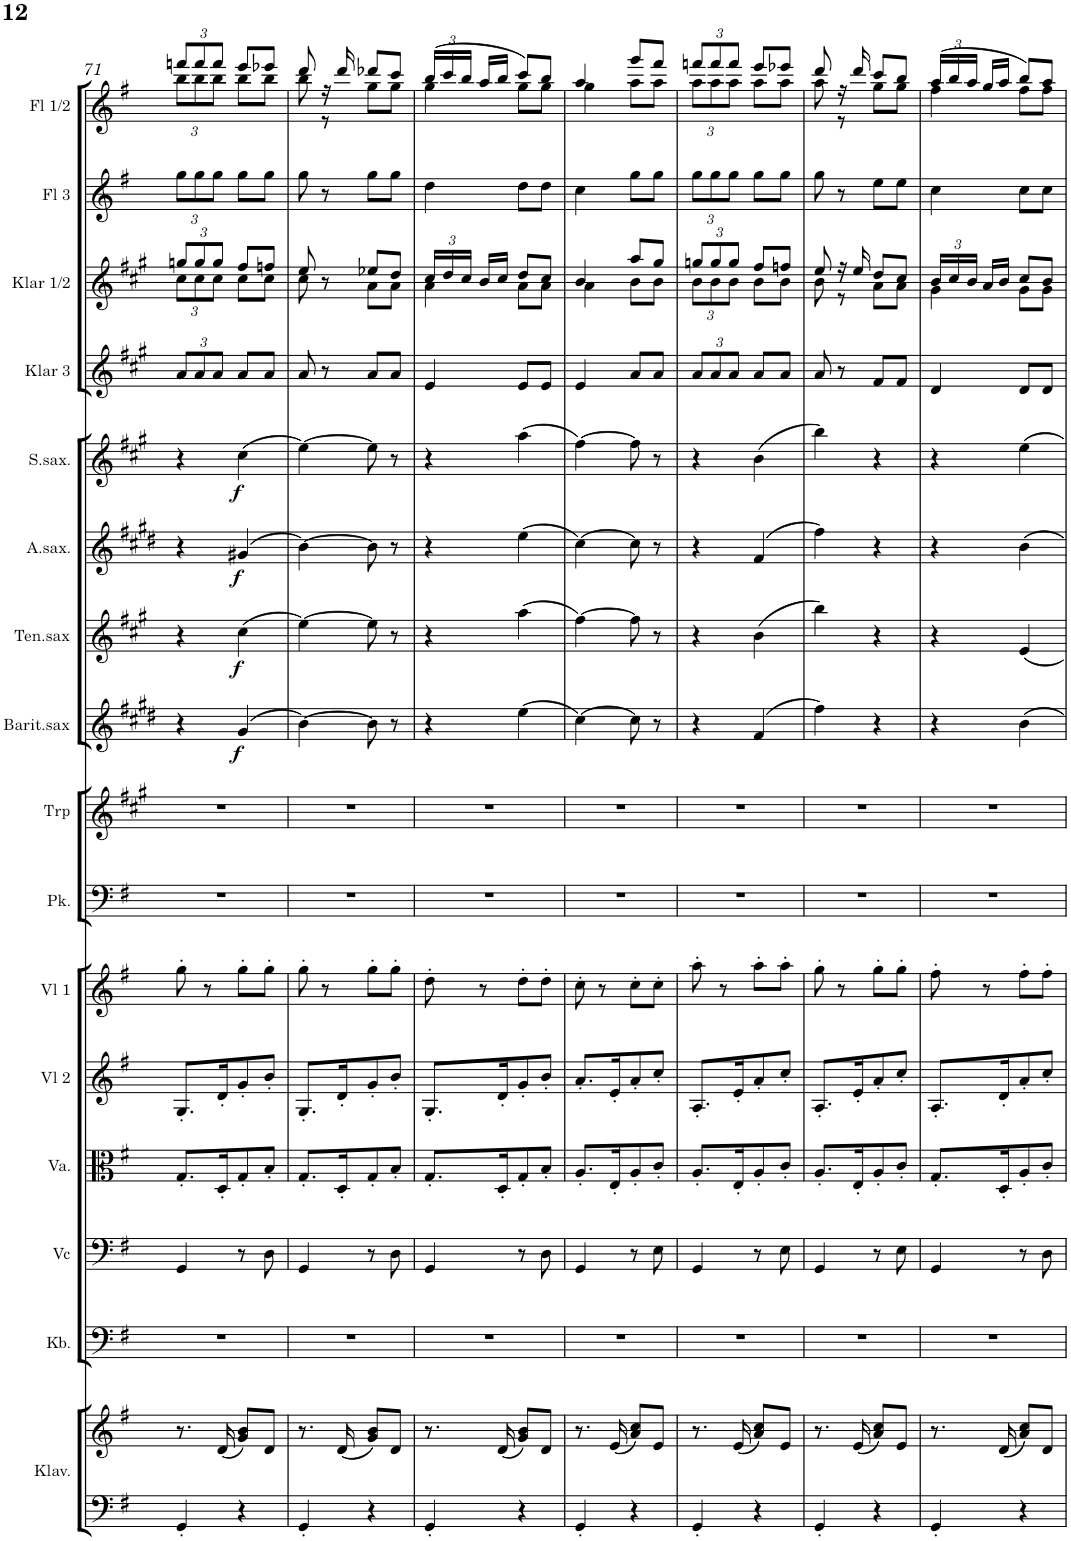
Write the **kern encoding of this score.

**kern	**kern	**kern	**kern	**kern	**kern	**kern	**kern	**kern	**kern	**dynam	**kern	**dynam	**kern	**dynam	**kern	**dynam	**kern	**kern	**kern	**kern
*part16	*part16	*part15	*part14	*part13	*part12	*part11	*part10	*part9	*part8	*part8	*part7	*part7	*part6	*part6	*part5	*part5	*part4	*part3	*part2	*part1
*staff17	*staff16	*staff15	*staff14	*staff13	*staff12	*staff11	*staff10	*staff9	*staff8	*staff8	*staff7	*staff7	*staff6	*staff6	*staff5	*staff5	*staff4	*staff3	*staff2	*staff1
*I"Klavier	*	*I"Kb.	*I"Vc	*I"Viola	*I"Vl 2	*I"Vl 1	*I"Pauken	*I"Trp (B)	*I"Barit.sax	*	*I"Ten.sax	*	*I"A.sax.	*	*I"S.sax.	*	*I"Klar 3 (B)	*I"Klar 1/2 (B)	*I"Fl 3	*I"Fl 1/2
*I'Klav.	*	*I'Kb.	*I'Vc	*I'Va.	*I'Vl 2	*I'Vl 1	*I'Pk.	*I'Trp	*I'Barit.sax	*	*I'Ten.sax	*	*I'A.sax.	*	*I'S.sax.	*	*I'Klar 3	*I'Klar 1/2	*I'Fl 3	*I'Fl 1/2
!!LO:PB:g=z
*clefF4	*clefG2	*clefF4	*clefF4	*clefC3	*clefG2	*clefG2	*clefF4	*clefG2	*clefG2	*	*clefG2	*	*clefG2	*	*clefG2	*	*clefG2	*clefG2	*clefG2	*clefG2
*	*	*Trd7c12	*	*	*	*	*	*Trd1c2	*Trd12c21	*	*Trd8c14	*	*Trd5c9	*	*Trd1c2	*	*Trd1c2	*Trd1c2	*	*
*k[f#]	*k[f#]	*k[f#]	*k[f#]	*k[f#]	*k[f#]	*k[f#]	*k[f#]	*k[f#c#g#]	*k[f#c#g#d#]	*	*k[f#c#g#]	*	*k[f#c#g#d#]	*	*k[f#c#g#]	*	*k[f#c#g#]	*k[f#c#g#]	*k[f#]	*k[f#]
*G:	*G:	*G:	*G:	*G:	*G:	*G:	*G:	*A:	*E:	*	*A:	*	*E:	*	*A:	*	*A:	*A:	*G:	*G:
*M2/4	*M2/4	*M2/4	*M2/4	*M2/4	*M2/4	*M2/4	*M2/4	*M2/4	*M2/4	*	*M2/4	*	*M2/4	*	*M2/4	*	*M2/4	*M2/4	*M2/4	*M2/4
*	*	*	*	*	*	*	*	*	*	*	*	*	*	*	*	*	*Xbrackettup	*Xbrackettup	*Xbrackettup	*Xbrackettup
=71	=71	=71	=71	=71	=71	=71	=71	=71	=71	=71	=71	=71	=71	=71	=71	=71	=71	=71	=71	=71
*	*	*	*	*	*	*	*	*	*	*	*	*	*	*	*	*	*	*^	*	*^
4GG'/	8.r	2r	4GG/	8.G'/L	8.G'/L	8gg'\	2r	2r	4r	.	4r	.	4r	.	4r	.	12a/L	12ggn/L	12cc#\L	12gg\L	12fffn/L	12bb\L
.	.	.	.	.	.	.	.	.	.	.	.	.	.	.	.	.	12a/	12gg/	12cc#\	12gg\	12fff/	12bb\
.	.	.	.	.	.	8r	.	.	.	.	.	.	.	.	.	.	.	.	.	.	.	.
.	.	.	.	.	.	.	.	.	.	.	.	.	.	.	.	.	12a/J	12gg/J	12cc#\J	12gg\J	12fff/J	12bb\J
.	(16d/	.	.	16D'/K	16d'/K	.	.	.	.	.	.	.	.	.	.	.	.	.	.	.	.	.
!	!	!	!	!	!	!	!	!	!	!LO:DY:b	!	!LO:DY:b	!	!LO:DY:b	!	!LO:DY:b	!	!	!	!	!	!
4r	8g/ 8b/L)	.	8r	8G'/	8g'/	8gg'\L	.	.	(4g#/	f	(4cc#\	f	(4g#X/	f	(4cc#\	f	8a/L	8ff#/L	8cc#\L	8gg\L	8eee/L	8bb\L
.	8d/J	.	8D\	8B'/J	8b'/J	8gg'\J	.	.	.	.	.	.	.	.	.	.	8a/J	8ffn/J	8cc#\J	8gg\J	8eee-X/J	8bb\J
=72	=72	=72	=72	=72	=72	=72	=72	=72	=72	=72	=72	=72	=72	=72	=72	=72	=72	=72	=72	=72	=72	=72
4GG'/	8.r	2r	4GG/	8.G'/L	8.G'/L	8gg'\	2r	2r	[>4b\)	.	[>4ee\)	.	[>4b\)	.	[>4ee\)	.	8a/	8ee/	8cc#\	8gg\	8ddd/	8bb\
.	.	.	.	.	.	8r	.	.	.	.	.	.	.	.	.	.	8r	8r	8ryy	8r	16r	8r
.	(16d/	.	.	16D'/K	16d'/K	.	.	.	.	.	.	.	.	.	.	.	.	.	.	.	16ddd/	.
4r	8g/ 8b/L)	.	8r	8G'/	8g'/	8gg'\L	.	.	8b\]	.	8ee\]	.	8b\]	.	8ee\]	.	8a/L	8ee-X/L	8a\L	8gg\L	8ddd-X/L	8gg\L
.	8d/J	.	8D\	8B'/J	8b'/J	8gg'\J	.	.	8r	.	8r	.	8r	.	8r	.	8a/J	8dd/J	8a\J	8gg\J	8ccc/J	8gg\J
=73	=73	=73	=73	=73	=73	=73	=73	=73	=73	=73	=73	=73	=73	=73	=73	=73	=73	=73	=73	=73	=73	=73
4GG'/	8.r	2r	4GG/	8.G'/L	8.G'/L	8dd'\	2r	2r	4r	.	4r	.	4r	.	4r	.	4e/	24cc#/LL	4a\	4dd\	(24bb/LL	4gg\
.	.	.	.	.	.	.	.	.	.	.	.	.	.	.	.	.	.	24dd/	.	.	24ccc/	.
.	.	.	.	.	.	.	.	.	.	.	.	.	.	.	.	.	.	24cc#/JJ	.	.	24bb/JJ	.
.	.	.	.	.	.	8r	.	.	.	.	.	.	.	.	.	.	.	16b/LL	.	.	16aa/LL	.
.	(16d/	.	.	16D'/K	16d'/K	.	.	.	.	.	.	.	.	.	.	.	.	16cc#/JJ	.	.	16bb/JJ	.
4r	8g/ 8b/L)	.	8r	8G'/	8g'/	8dd'\L	.	.	(4ee\	.	(4aa\	.	(4ee\	.	(4aa\	.	8e/L	8dd/L	8a\L	8dd\L	8ccc/L)	8gg\L
.	8d/J	.	8D\	8B'/J	8b'/J	8dd'\J	.	.	.	.	.	.	.	.	.	.	8e/J	8cc#/J	8a\J	8dd\J	8bb/J	8gg\J
=74	=74	=74	=74	=74	=74	=74	=74	=74	=74	=74	=74	=74	=74	=74	=74	=74	=74	=74	=74	=74	=74	=74
4GG'/	8.r	2r	4GG/	8.A'/L	8.a'/L	8cc'\	2r	2r	[>4cc#\)	.	[>4ff#\)	.	[>4cc#\)	.	[>4ff#\)	.	4e/	4b/	4a\	4cc\	4aa/	4gg\
.	.	.	.	.	.	8r	.	.	.	.	.	.	.	.	.	.	.	.	.	.	.	.
.	(16e/	.	.	16E'/K	16e'/K	.	.	.	.	.	.	.	.	.	.	.	.	.	.	.	.	.
4r	8a/ 8cc/L)	.	8r	8A'/	8a'/	8cc'\L	.	.	8cc#\]	.	8ff#\]	.	8cc#\]	.	8ff#\]	.	8a/L	8aa/L	8b\L	8gg\L	8ggg/L	8aa\L
.	8e/J	.	8E\	8c'/J	8cc'/J	8cc'\J	.	.	8r	.	8r	.	8r	.	8r	.	8a/J	8gg#/J	8b\J	8gg\J	8fff#/J	8aa\J
=75	=75	=75	=75	=75	=75	=75	=75	=75	=75	=75	=75	=75	=75	=75	=75	=75	=75	=75	=75	=75	=75	=75
4GG'/	8.r	2r	4GG/	8.A'/L	8.A'/L	8aa'\	2r	2r	4r	.	4r	.	4r	.	4r	.	12a/L	12ggn/L	12b\L	12gg\L	12fffn/L	12aa\L
.	.	.	.	.	.	.	.	.	.	.	.	.	.	.	.	.	12a/	12gg/	12b\	12gg\	12fff/	12aa\
.	.	.	.	.	.	8r	.	.	.	.	.	.	.	.	.	.	.	.	.	.	.	.
.	.	.	.	.	.	.	.	.	.	.	.	.	.	.	.	.	12a/J	12gg/J	12b\J	12gg\J	12fff/J	12aa\J
.	(16e/	.	.	16E'/K	16e'/K	.	.	.	.	.	.	.	.	.	.	.	.	.	.	.	.	.
4r	8a/ 8cc/L)	.	8r	8A'/	8a'/	8aa'\L	.	.	(4f#/	.	(4b\	.	(4f#/	.	(4b\	.	8a/L	8ff#/L	8b\L	8gg\L	8eee/L	8aa\L
.	8e/J	.	8E\	8c'/J	8cc'/J	8aa'\J	.	.	.	.	.	.	.	.	.	.	8a/J	8ffn/J	8b\J	8gg\J	8eee-X/J	8aa\J
=76	=76	=76	=76	=76	=76	=76	=76	=76	=76	=76	=76	=76	=76	=76	=76	=76	=76	=76	=76	=76	=76	=76
4GG'/	8.r	2r	4GG/	8.A'/L	8.A'/L	8gg'\	2r	2r	4ff#\)	.	4bb\)	.	4ff#\)	.	4bb\)	.	8a/	8ee/	8b\	8gg\	8ddd/	8aa\
.	.	.	.	.	.	8r	.	.	.	.	.	.	.	.	.	.	8r	16r	8r	8r	16r	8r
.	(16e/	.	.	16E'/K	16e'/K	.	.	.	.	.	.	.	.	.	.	.	.	16ee/	.	.	16ddd/	.
4r	8a/ 8cc/L)	.	8r	8A'/	8a'/	8gg'\L	.	.	4r	.	4r	.	4r	.	4r	.	8f#/L	8dd/L	8a\L	8ee\L	8ccc/L	8gg\L
.	8e/J	.	8E\	8c'/J	8cc'/J	8gg'\J	.	.	.	.	.	.	.	.	.	.	8f#/J	8cc#/J	8a\J	8ee\J	8bb/J	8gg\J
=77	=77	=77	=77	=77	=77	=77	=77	=77	=77	=77	=77	=77	=77	=77	=77	=77	=77	=77	=77	=77	=77	=77
4GG'/	8.r	2r	4GG/	8.G'/L	8.A'/L	8ff#'\	2r	2r	4r	.	4r	.	4r	.	4r	.	4d/	24b/LL	4g#\	4cc\	(24aa/LL	4ff#\
.	.	.	.	.	.	.	.	.	.	.	.	.	.	.	.	.	.	24cc#/	.	.	24bb/	.
.	.	.	.	.	.	.	.	.	.	.	.	.	.	.	.	.	.	24b/JJ	.	.	24aa/JJ	.
.	.	.	.	.	.	8r	.	.	.	.	.	.	.	.	.	.	.	16a/LL	.	.	16gg/LL	.
.	(16d/	.	.	16D'/K	16d'/K	.	.	.	.	.	.	.	.	.	.	.	.	16b/JJ	.	.	16aa/JJ	.
4r	8a/ 8cc/L)	.	8r	8A'/	8a'/	8ff#'\L	.	.	4b\	.	4e/	.	4b\	.	4ee\	.	8d/L	8cc#/L	8g#\L	8cc\L	8bb/L)	8ff#\L
.	8d/J	.	8D\	8c'/J	8cc'/J	8ff#'\J	.	.	.	.	.	.	.	.	.	.	8d/J	8b/J	8g#\J	8cc\J	8aa/J	8ff#\J
*	*	*	*	*	*	*	*	*	*	*	*	*	*	*	*	*	*	*v	*v	*	*v	*v
=	=	=	=	=	=	=	=	=	=	=	=	=	=	=	=	=	=	=	=	=
*-	*-	*-	*-	*-	*-	*-	*-	*-	*-	*-	*-	*-	*-	*-	*-	*-	*-	*-	*-	*-
